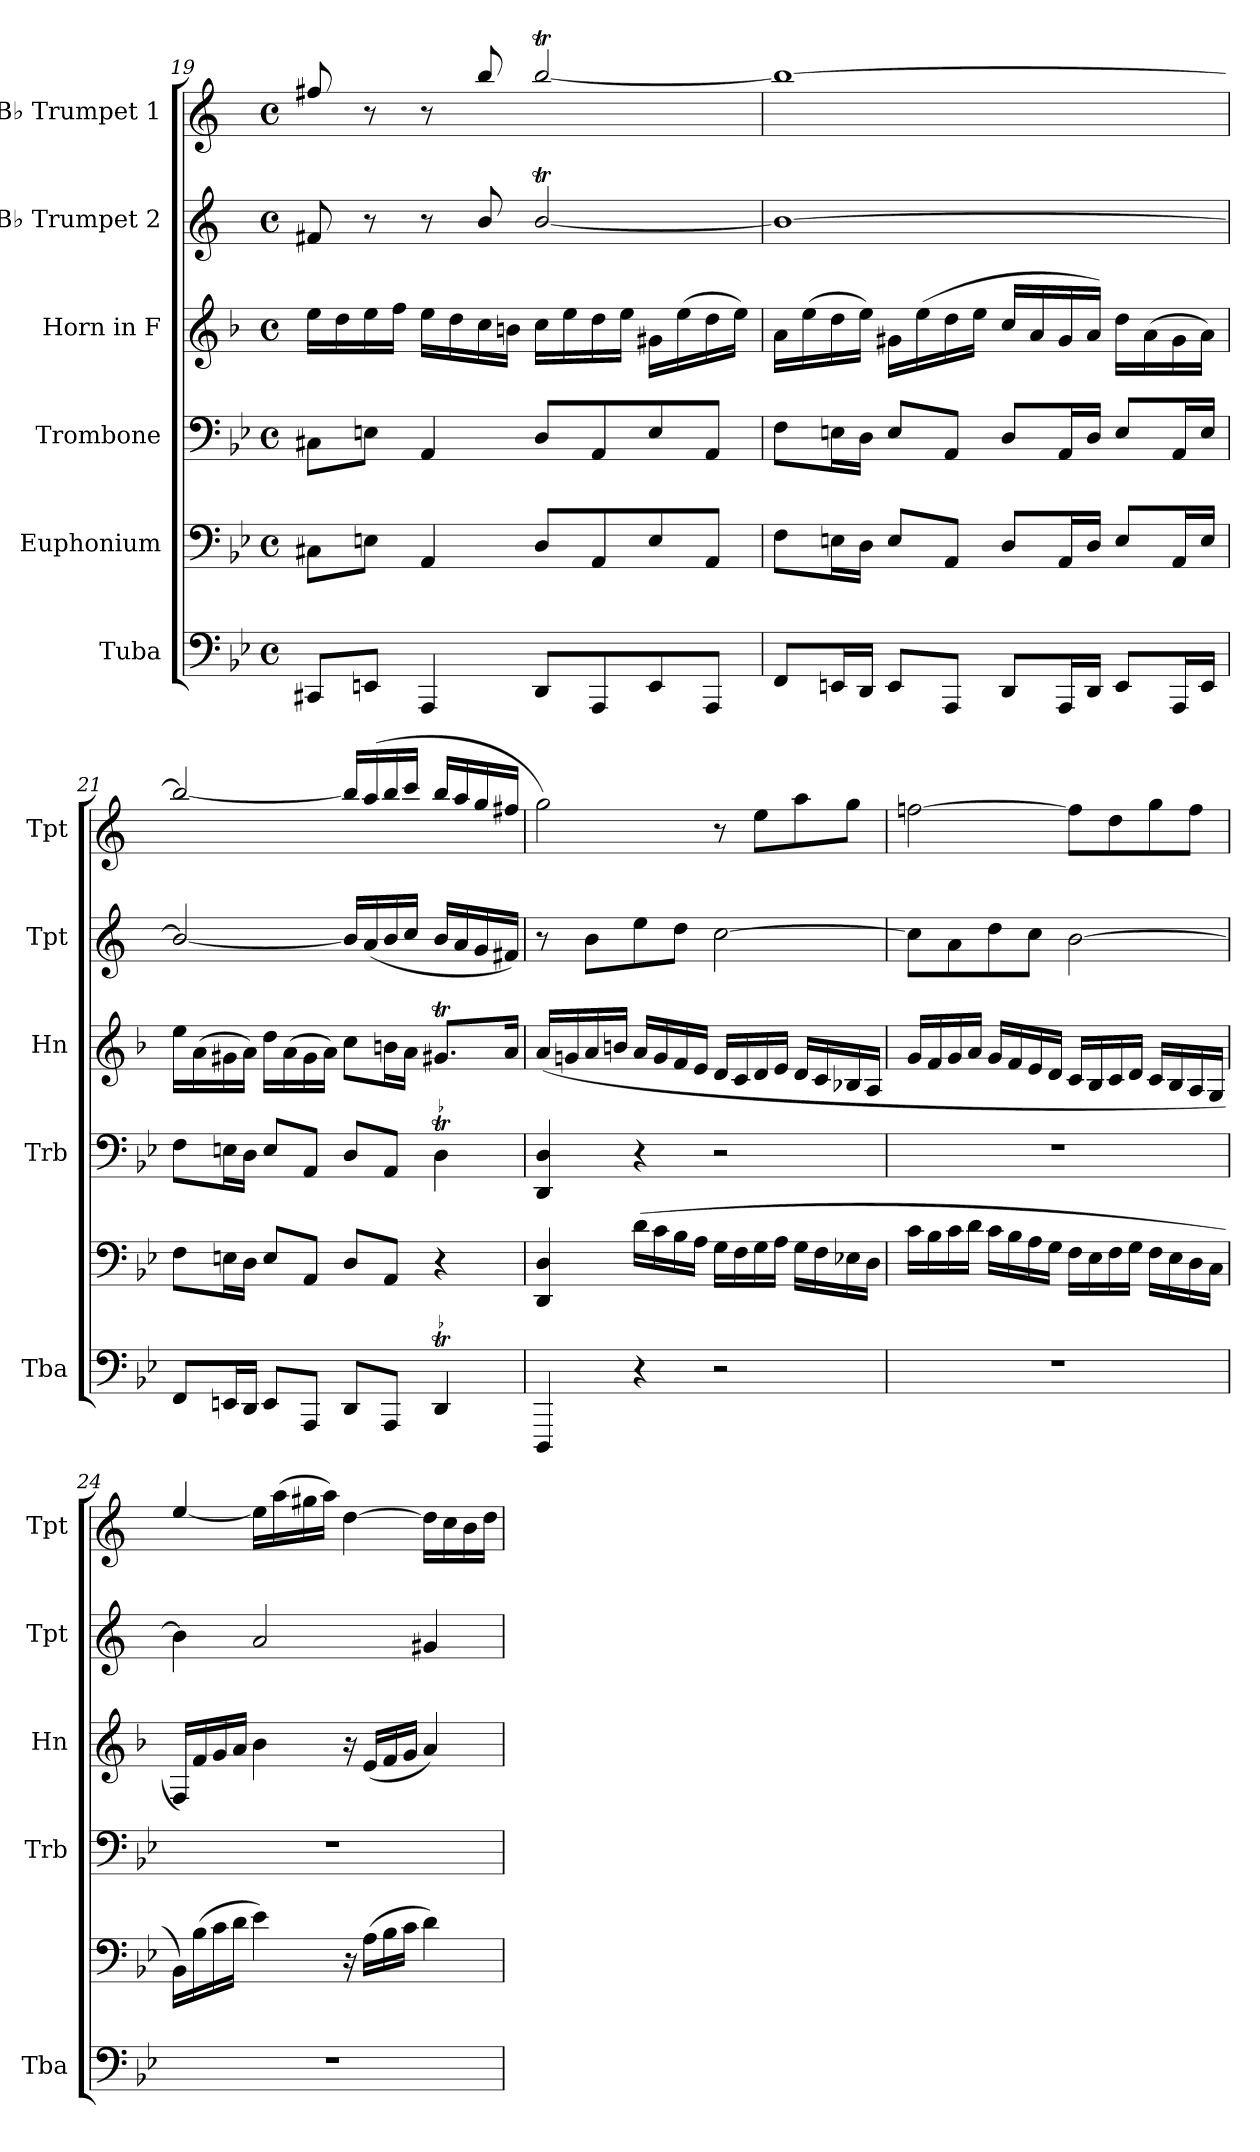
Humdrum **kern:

**kern	**kern	**kern	**kern	**kern	**kern
*part6	*part5	*part4	*part3	*part2	*part1
*staff6	*staff5	*staff4	*staff3	*staff2	*staff1
*I"Tuba	*I"Euphonium	*I"Trombone	*I"Horn in F	*I"B♭ Trumpet 2	*I"B♭ Trumpet 1
*I'Tba	*	*I'Trb	*I'Hn	*I'Tpt	*I'Tpt
*clefF4	*clefF4	*clefF4	*clefG2	*clefG2	*clefG2
*	*	*	*ITrd4c7	*ITrd1c2	*ITrd1c2
*k[b-e-]	*k[b-e-]	*k[b-e-]	*k[b-e-]	*k[b-e-]	*k[b-e-]
*M4/4	*M4/4	*M4/4	*M4/4	*M4/4	*M4/4
*met(c)	*met(c)	*met(c)	*met(c)	*met(c)	*met(c)
=19	=19	=19	=19	=19	=19
8CC#X/L	8C#X\L	8C#X\L	16a\LL	8en/	8een/
.	.	.	16g\	.	.
8EEn/J	8En\J	8En\J	16a\	8r	8r
.	.	.	16b-\JJ	.	.
4AAA/	4AA/	4AA/	16a\LL	8r	8r
.	.	.	16g\	.	.
.	.	.	16f\	8a/	8aa/
.	.	.	16en\JJ	.	.
8DD/L	8D/L	8D/L	16f\LL	[2at/	[2aat/
.	.	.	16a\	.	.
8AAA/	8AA/	8AA/	16g\	.	.
.	.	.	16a\JJ	.	.
8EE/	8E/	8E/	16c#X\LL	.	.
.	.	.	(>16a\	.	.
8AAA/J	8AA/J	8AA/J	16g\	.	.
.	.	.	16a\JJ)	.	.
!!LO:LB:g=z
=20	=20	=20	=20	=20	=20
8FF/L	8F\L	8F\L	16d\LL	1a_	1aa_
.	.	.	(>16a\	.	.
16EEn/L	16En\L	16En\L	16g\	.	.
16DD/JJ	16D\JJ	16D\JJ	16a\JJ)	.	.
8EE/L	8E/L	8E/L	16c#X\LL	.	.
.	.	.	(>16a\	.	.
8AAA/J	8AA/J	8AA/J	16g\	.	.
.	.	.	16a\JJ	.	.
8DD/L	8D/L	8D/L	16f/LL	.	.
.	.	.	16d/	.	.
16AAA/L	16AA/L	16AA/L	16c#/	.	.
16DD/JJ	16D/JJ	16D/JJ	16d/JJ)	.	.
8EE/L	8E/L	8E/L	16g\LL	.	.
.	.	.	(>16d\	.	.
16AAA/L	16AA/L	16AA/L	16c#\	.	.
16EE/JJ	16E/JJ	16E/JJ	16d\JJ)	.	.
=21	=21	=21	=21	=21	=21
8FF/L	8F\L	8F\L	16a\LL	2a/_	2aa/_
.	.	.	(>16d\	.	.
16EEn/L	16En\L	16En\L	16c#X\	.	.
16DD/JJ	16D\JJ	16D\JJ	16d\JJ)	.	.
8EE/L	8E/L	8E/L	16g\LL	.	.
.	.	.	(>16d\	.	.
8AAA/J	8AA/J	8AA/J	16c#\	.	.
.	.	.	16d\JJ)	.	.
8DD/L	8D/L	8D/L	8f\L	16a/LL]	16aa/LL]
.	.	.	.	(<16g/	(<16gg/
8AAA/J	8AA/J	8AA/J	16en\L	16a/	16aa/
.	.	.	16d\JJ	16b-/JJ	16bb-/JJ
4DDt/	4r	4Dt\	8.c#Xt/L	16a/LL	16aa/LL
.	.	.	.	16g/	16gg/
.	.	.	.	16f/	16ff/
.	.	.	16d/Jk	16en/JJ)	16een/JJ
!!LO:PB:g=z
=22	=22	=22	=22	=22	=22
4DDD/	4DD/ 4D/	4DD/ 4D/	(>16d/LL	8r	2ff\)
.	.	.	16cn/	.	.
.	.	.	16d/	8a\L	.
.	.	.	16en/JJ	.	.
4r	(>16d\LL	4r	16d/LL	8dd\	.
.	16c\	.	16c/	.	.
.	16B-\	.	16B-/	8cc\J	.
.	16A\JJ	.	16A/JJ	.	.
2r	16G\LL	2r	16G/LL	[2b-\	8r
.	16F\	.	16F/	.	.
.	16G\	.	16G/	.	8dd\L
.	16A\JJ	.	16A/JJ	.	.
.	16G\LL	.	16G/LL	.	8gg\
.	16F\	.	16F/	.	.
.	16E-X\	.	16E-X/	.	8ff\J
.	16D\JJ	.	16D/JJ	.	.
=23	=23	=23	=23	=23	=23
1r	16c\LL	1r	16c/LL	8b-\L]	[2ee-X\
.	16B-\	.	16B-/	.	.
.	16c\	.	16c/	8g\	.
.	16d\JJ	.	16d/JJ	.	.
.	16c\LL	.	16c/LL	8cc\	.
.	16B-\	.	16B-/	.	.
.	16A\	.	16A/	8b-\J	.
.	16G\JJ	.	16G/JJ	.	.
.	16F\LL	.	16F/LL	[2a\	8ee-\L]
.	16E-\	.	16E-/	.	.
.	16F\	.	16F/	.	8cc\
.	16G\JJ	.	16G/JJ	.	.
.	16F\LL	.	16F/LL	.	8ff\
.	16E-\	.	16E-/	.	.
.	16D\	.	16D/	.	8ee-\J
.	16C\JJ	.	16C/JJ	.	.
!!LO:LB:g=z
=24	=24	=24	=24	=24	=24
1r	16BB-\LL)	1r	16BB-/LL)	4a\]	[4dd/
.	(>16B-\	.	16B-/	.	.
.	16c\	.	16c/	.	.
.	16d\JJ	.	16d/JJ	.	.
.	4e-\)	.	4e-\	2g/	16dd\LL]
.	.	.	.	.	(>16gg\
.	.	.	.	.	16ff#X\
.	.	.	.	.	16gg\JJ)
.	16r	.	16r	.	[4cc\
.	(>16A\LL	.	(<16A/LL	.	.
.	16B-\	.	16B-/	.	.
.	16c\JJ	.	16c/JJ	.	.
.	4d\)	.	4d/)	4f#X/	16cc\LL]
.	.	.	.	.	16b-\
.	.	.	.	.	16a\
.	.	.	.	.	16cc\JJ
=	=	=	=	=	=
*-	*-	*-	*-	*-	*-
